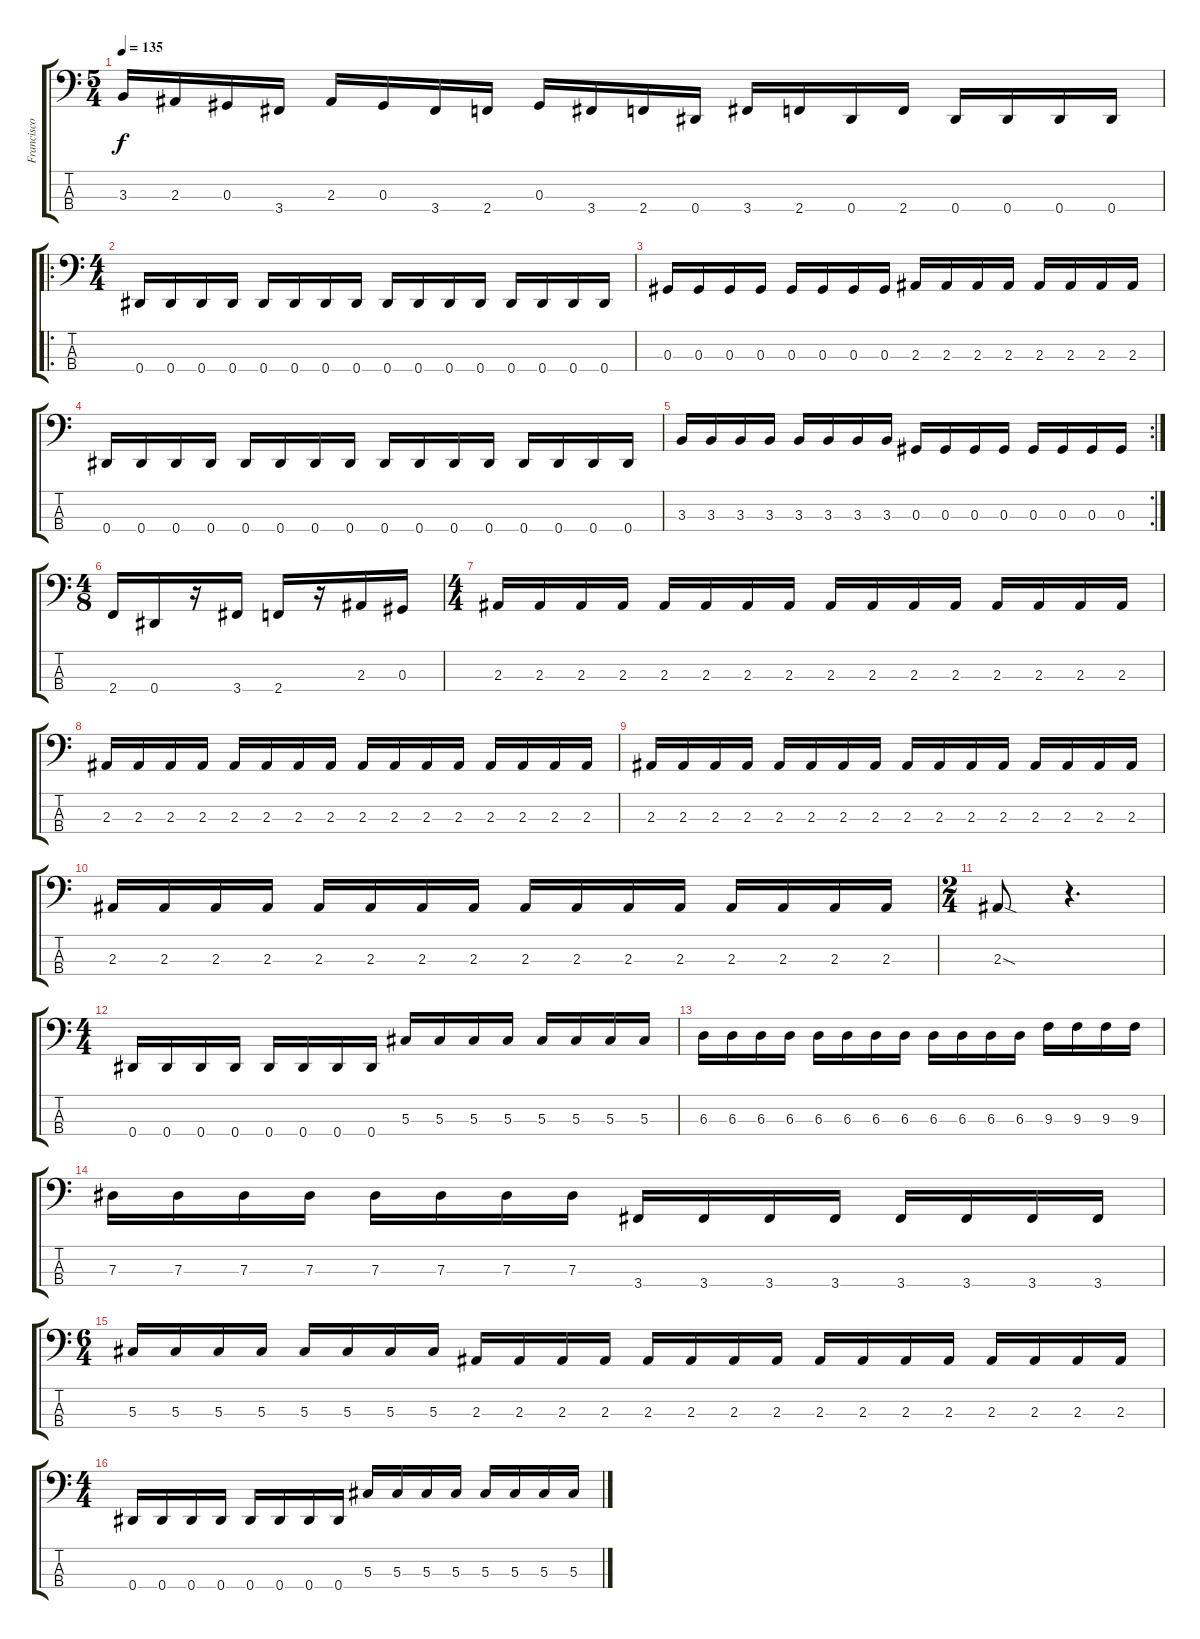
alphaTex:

\track ("Francisco Fidalgo" "Francisco ") {instrument electricbasspick}
\staff {score tabs}
\tuning (Gb2 Db2 Ab1 Eb1) {hide}
\ts (5 4)
\tempo 135
\clef f4
\ks c
3.3.16{dy f instrument electricbasspick} 2.3.16 0.3.16 3.4.16 2.3.16 0.3.16 3.4.16 2.4.16 0.3.16 3.4.16 2.4.16 0.4.16 3.4.16 2.4.16 0.4.16 2.4.16 0.4.16 0.4.16 0.4.16 0.4.16 |
\ro
\ts (4 4)
0.4.16 0.4.16 0.4.16 0.4.16 0.4.16 0.4.16 0.4.16 0.4.16 0.4.16 0.4.16 0.4.16 0.4.16 0.4.16 0.4.16 0.4.16 0.4.16 |
0.3.16 0.3.16 0.3.16 0.3.16 0.3.16 0.3.16 0.3.16 0.3.16 2.3.16 2.3.16 2.3.16 2.3.16 2.3.16 2.3.16 2.3.16 2.3.16 |
0.4.16 0.4.16 0.4.16 0.4.16 0.4.16 0.4.16 0.4.16 0.4.16 0.4.16 0.4.16 0.4.16 0.4.16 0.4.16 0.4.16 0.4.16 0.4.16 |
\rc 2
3.3.16 3.3.16 3.3.16 3.3.16 3.3.16 3.3.16 3.3.16 3.3.16 0.3.16 0.3.16 0.3.16 0.3.16 0.3.16 0.3.16 0.3.16 0.3.16 |
\ts (4 8)
2.4.16 0.4.16 r.16 3.4.16 2.4.16 r.16 2.3.16 0.3.16 |
\ts (4 4)
2.3.16 2.3.16 2.3.16 2.3.16 2.3.16 2.3.16 2.3.16 2.3.16 2.3.16 2.3.16 2.3.16 2.3.16 2.3.16 2.3.16 2.3.16 2.3.16 |
2.3.16 2.3.16 2.3.16 2.3.16 2.3.16 2.3.16 2.3.16 2.3.16 2.3.16 2.3.16 2.3.16 2.3.16 2.3.16 2.3.16 2.3.16 2.3.16 |
2.3.16 2.3.16 2.3.16 2.3.16 2.3.16 2.3.16 2.3.16 2.3.16 2.3.16 2.3.16 2.3.16 2.3.16 2.3.16 2.3.16 2.3.16 2.3.16 |
2.3.16 2.3.16 2.3.16 2.3.16 2.3.16 2.3.16 2.3.16 2.3.16 2.3.16 2.3.16 2.3.16 2.3.16 2.3.16 2.3.16 2.3.16 2.3.16 |
\ts (2 4)
2.3{sod}.8 r.4{d} |
\ts (4 4)
0.4.16 0.4.16 0.4.16 0.4.16 0.4.16 0.4.16 0.4.16 0.4.16 5.3.16 5.3.16 5.3.16 5.3.16 5.3.16 5.3.16 5.3.16 5.3.16 |
6.3.16 6.3.16 6.3.16 6.3.16 6.3.16 6.3.16 6.3.16 6.3.16 6.3.16 6.3.16 6.3.16 6.3.16 9.3.16 9.3.16 9.3.16 9.3.16 |
7.3.16 7.3.16 7.3.16 7.3.16 7.3.16 7.3.16 7.3.16 7.3.16 3.4.16 3.4.16 3.4.16 3.4.16 3.4.16 3.4.16 3.4.16 3.4.16 |
\ts (6 4)
5.3.16 5.3.16 5.3.16 5.3.16 5.3.16 5.3.16 5.3.16 5.3.16 2.3.16 2.3.16 2.3.16 2.3.16 2.3.16 2.3.16 2.3.16 2.3.16 2.3.16 2.3.16 2.3.16 2.3.16 2.3.16 2.3.16 2.3.16 2.3.16 |
\ts (4 4)
0.4.16 0.4.16 0.4.16 0.4.16 0.4.16 0.4.16 0.4.16 0.4.16 5.3.16 5.3.16 5.3.16 5.3.16 5.3.16 5.3.16 5.3.16 5.3.16
